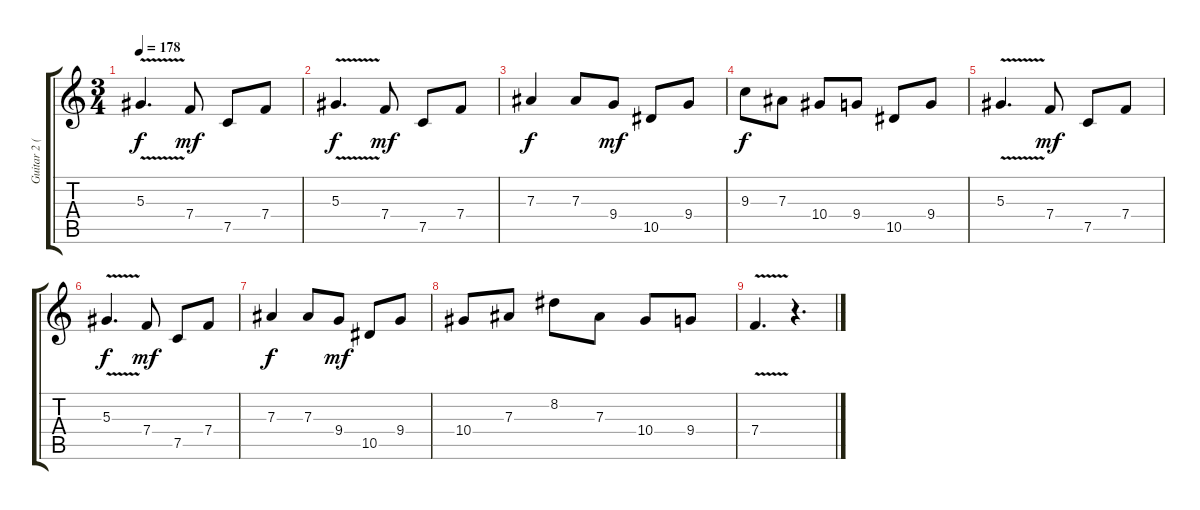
\track ("Guitar 2 (Lead)" "Guitar 2 (") {instrument distortionguitar}
\staff {score tabs}
\tuning (C4 G3 Eb3 Bb2 F2 C2) {hide}
\ts (3 4)
\tempo 178
\clef g2
\ks c
5.3{v}.4{d dy f} 7.4.8{dy mf} 7.5.8 7.4.8 |
5.3{v}.4{d dy f} 7.4.8{dy mf} 7.5.8 7.4.8 |
7.3.4{dy f} 7.3.8 9.4.8{dy mf} 10.5.8 9.4.8 |
9.3.8{dy f} 7.3.8 10.4.8 9.4.8 10.5.8 9.4.8 |
5.3{v}.4{d} 7.4.8{dy mf} 7.5.8 7.4.8 |
5.3{v}.4{d dy f} 7.4.8{dy mf} 7.5.8 7.4.8 |
7.3.4{dy f} 7.3.8 9.4.8{dy mf} 10.5.8 9.4.8 |
10.4.8 7.3.8 8.2.8 7.3.8 10.4.8 9.4.8 |
7.4{v}.4{d} r.4{d}
